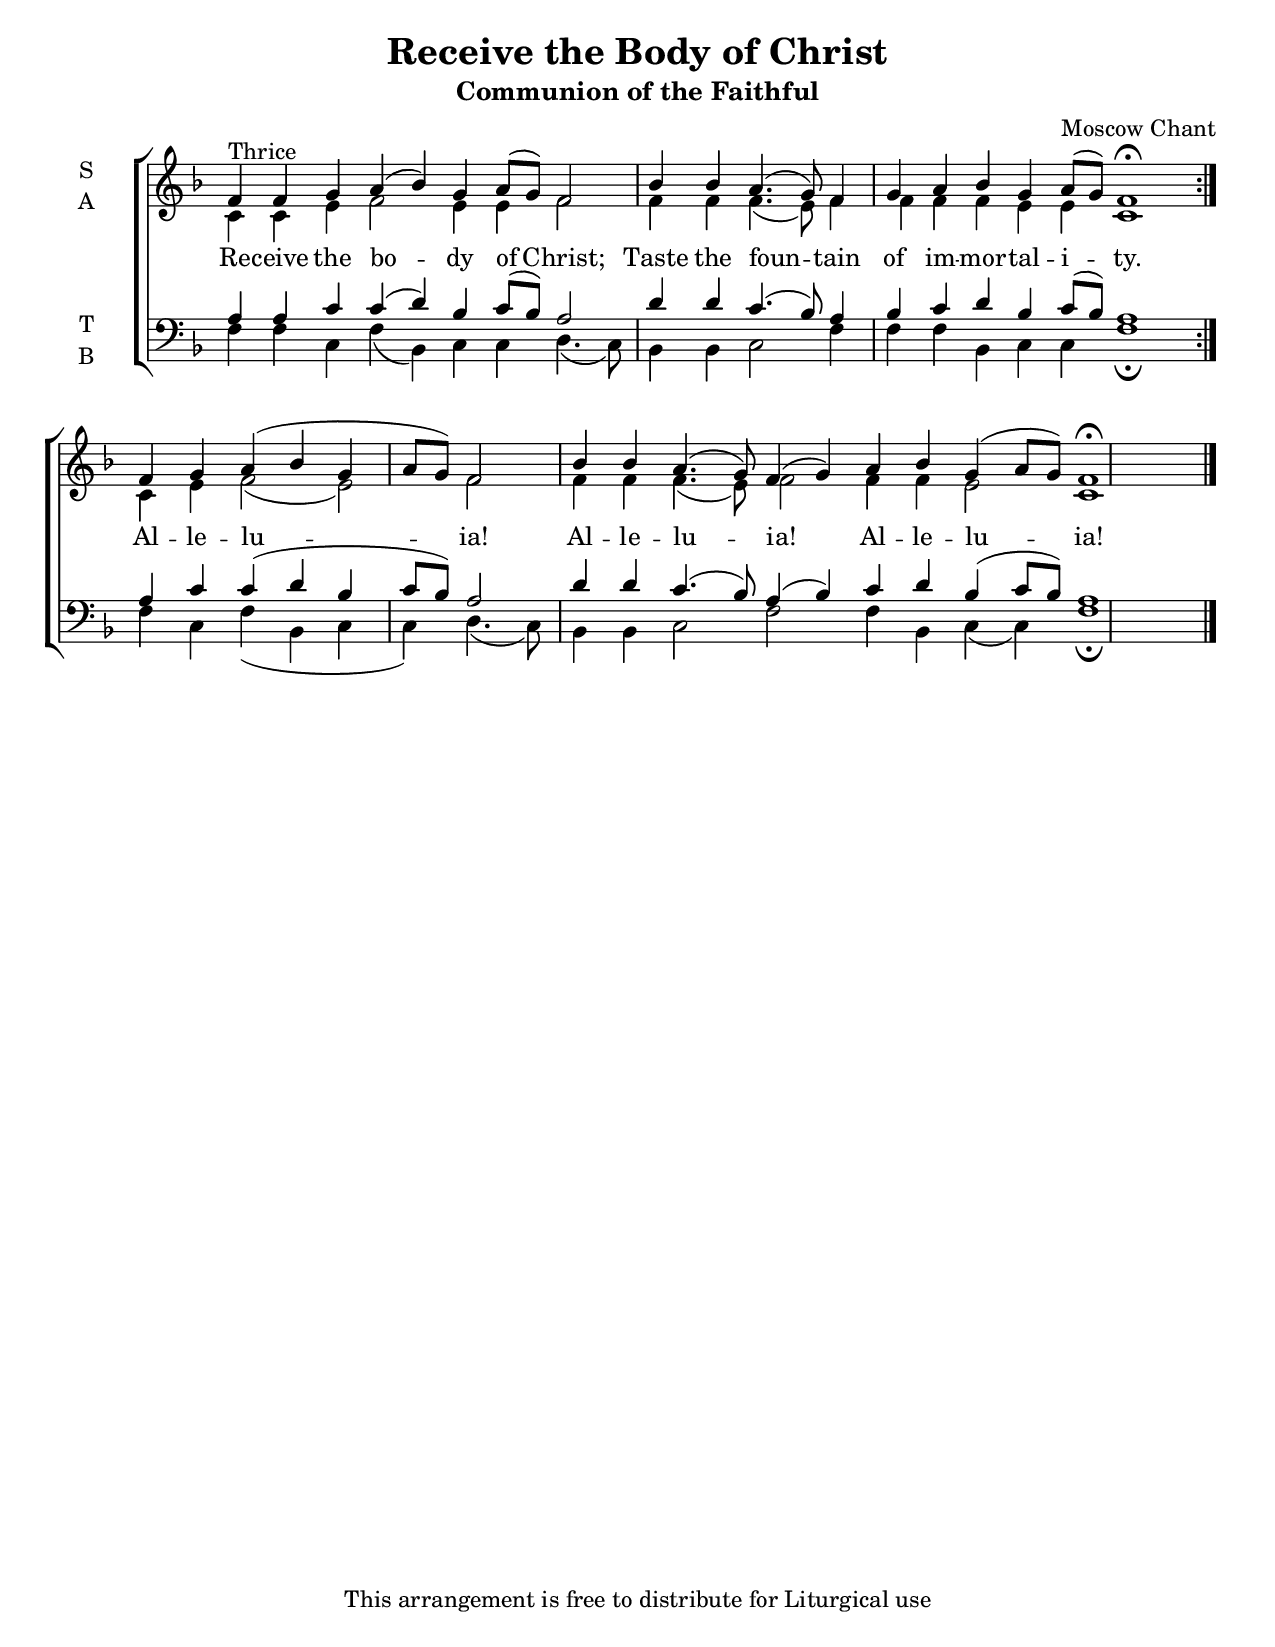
\version "2.18.2"
#(set-default-paper-size "letter")

\header {
  title = "Receive the Body of Christ"
  subtitle = "Communion of the Faithful"
  subsubtitle = ""
  piece = ""
  composer = "Moscow Chant"
  arranger = ""
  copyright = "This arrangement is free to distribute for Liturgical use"
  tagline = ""
}

\version "2.18.2"

\defineBarLine "invisible" #'("" "" "")
global = {
  \time 14/4 % Not used, Time_signature_engraver is removed from layout
  \key f \major
  \set Timing.defaultBarType = "invisible" %% Only put bar lines where I say
}

lyrtxt = \lyricmode {
  Re -- ceive the bo -- dy of Christ; \bar"|"
  Taste the foun -- tain of im -- mor -- tal -- i -- ty.

  Al -- le -- lu -- ia! \bar"|"
  Al -- le -- lu -- ia! Al -- le -- lu -- ia!
}

soprano = \relative g' {
  \global % Leave these here for key to display
  \repeat volta 3 {f4^\markup{Thrice} f g a( bes) g a8( g) f2
  bes4 bes a4.( g8) f4 g a bes g a8( g) f1 \fermata}

  f4 g a( bes g a8 g) f2
  bes4 bes a4.( g8) f4( g) a bes g( a8 g) f1 \fermata \bar "|."
}

alto = \relative g {
  \global % Leave these here for key to display
  \repeat volta 3 {c4 c e f2 e4 e f2
  f4 f f4.( e8) f4 f f f e e c1}

  c4 e f2( e2) f2
  f4 f f4.( e8) f2 f4 f e2 c1
}

tenor = \relative c' {
  \global % Leave these here for key to display
  \repeat volta 3 {a4 a c c( d) bes c8( bes) a2
  d4 d c4.( bes8) a4 bes c d bes c8( bes) a1}

  a4 c c( d bes c8 bes) a2
  d4 d c4.( bes8) a4( bes) c d bes( c8 bes) a1
}


bass = \relative c {
  \global % Leave these here for key to display
  \repeat volta 3 {f4 f c f( bes,) c c d4.( c8)
  bes4 bes c2 f4 f f bes, c c f1 \fermata}

  f4 c f( bes, c c) d4.( c8)
  bes4 bes c2 f2 f4 bes, c( c) f1 \fermata
}

\score {
  \new ChoirStaff <<
    \new Staff \with {
      midiInstrument = "choir aahs"
      instrumentName = \markup \center-column { S A }
    } <<
      \new Voice = "soprano" { \voiceOne \soprano }
      \new Voice = "alto" { \voiceTwo \alto }
    >>
    \new Lyrics \with {
      \override VerticalAxisGroup #'staff-affinity = #CENTER
    } \lyricsto "soprano" \lyrtxt

    \new Staff \with {
      midiInstrument = "choir aahs"
      instrumentName = \markup \center-column { T B }
    } <<
      \clef bass
      \new Voice = "tenor" { \voiceOne \tenor }
      \new Voice = "bass" { \voiceTwo \bass }
    >>
  >>
  \layout {
    \context {
      \Staff
      \remove "Time_signature_engraver"
    }
    \context {
      \Score
      \omit BarNumber
    }
  }
  \midi { \tempo 4 = 100
          \context {
            \Voice
            \remove "Dynamic_performer"
    }
  }
}

